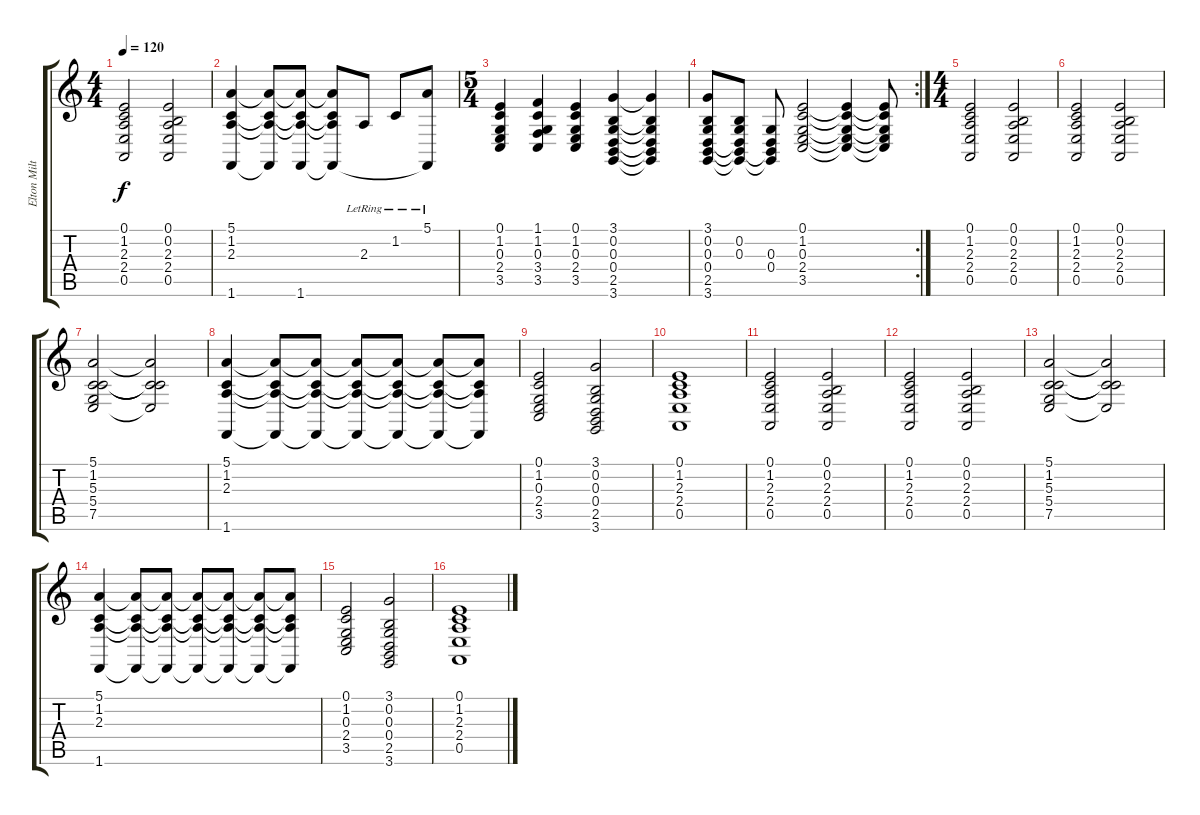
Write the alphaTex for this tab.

\track ("Elton Milton" "Elton Milt") {instrument stringensemble1}
\staff {score tabs}
\tuning (E4 B3 G3 D3 A2 E2) {hide}
\ts (4 4)
\tempo 120
\clef g2
\ks c
(0.1 1.2 2.3 2.4 0.5).2{dy f} (0.1 0.2 2.3 2.4 0.5).2 |
(5.1 1.2 2.3 1.6).4 (5.1{t} 1.2{t} 2.3{t} 1.6{t}).8 (5.1{t} 1.2{t} 2.3{t} 1.6).8 (5.1{t} 1.2{t} 2.3{t} 1.6{t}).8 2.3{lr}.8 1.2{lr}.8 (5.1{lr} 1.6{t}).8 |
\ts (5 4)
(0.1 1.2 0.3 2.4 3.5).4 (1.1 1.2 0.3 3.4 3.5).4 (0.1 1.2 0.3 2.4 3.5).4 (3.1 0.2 0.3 0.4 2.5 3.6).4 (3.1{t} 0.2{t} 0.3{t} 0.4{t} 2.5{t} 3.6{t}).4 |
\rc 2
(3.1 0.2 0.3 0.4 2.5 3.6).8 (0.2 0.3 0.4{t} 2.5{t} 3.6{t}).8 (0.3 0.4 2.5{t} 3.6{t}).8 (0.1 1.2 0.3 2.4 3.5).2 (0.1{t} 1.2{t} 0.3{t} 2.4{t} 3.5{t}).4 (0.1{t} 1.2{t} 0.3{t} 2.4{t} 3.5{t}).8 |
\ts (4 4)
(0.1 1.2 2.3 2.4 0.5).2 (0.1 0.2 2.3 2.4 0.5).2 |
(0.1 1.2 2.3 2.4 0.5).2 (0.1 0.2 2.3 2.4 0.5).2 |
(5.1 1.2 5.3 5.4 7.5).2 (5.1{t} 1.2{t} 5.3{t} 7.5{t}).2 |
(5.1 1.2 2.3 1.6).4 (5.1{t} 1.2{t} 2.3{t} 1.6{t}).8 (5.1{t} 1.2{t} 2.3{t} 1.6{t}).8 (5.1{t} 1.2{t} 2.3{t} 1.6{t}).8 (5.1{t} 1.2{t} 2.3{t} 1.6{t}).8 (5.1{t} 1.2{t} 2.3{t} 1.6{t}).8 (5.1{t} 1.2{t} 2.3{t} 1.6{t}).8 |
(0.1 1.2 0.3 2.4 3.5).2 (3.1 0.2 0.3 0.4 2.5 3.6).2 |
(0.1 1.2 2.3 2.4 0.5).1 |
(0.1 1.2 2.3 2.4 0.5).2 (0.1 0.2 2.3 2.4 0.5).2 |
(0.1 1.2 2.3 2.4 0.5).2 (0.1 0.2 2.3 2.4 0.5).2 |
(5.1 1.2 5.3 5.4 7.5).2 (5.1{t} 1.2{t} 5.3{t} 7.5{t}).2 |
(5.1 1.2 2.3 1.6).4 (5.1{t} 1.2{t} 2.3{t} 1.6{t}).8 (5.1{t} 1.2{t} 2.3{t} 1.6{t}).8 (5.1{t} 1.2{t} 2.3{t} 1.6{t}).8 (5.1{t} 1.2{t} 2.3{t} 1.6{t}).8 (5.1{t} 1.2{t} 2.3{t} 1.6{t}).8 (5.1{t} 1.2{t} 2.3{t} 1.6{t}).8 |
(0.1 1.2 0.3 2.4 3.5).2 (3.1 0.2 0.3 0.4 2.5 3.6).2 |
(0.1 1.2 2.3 2.4 0.5).1
